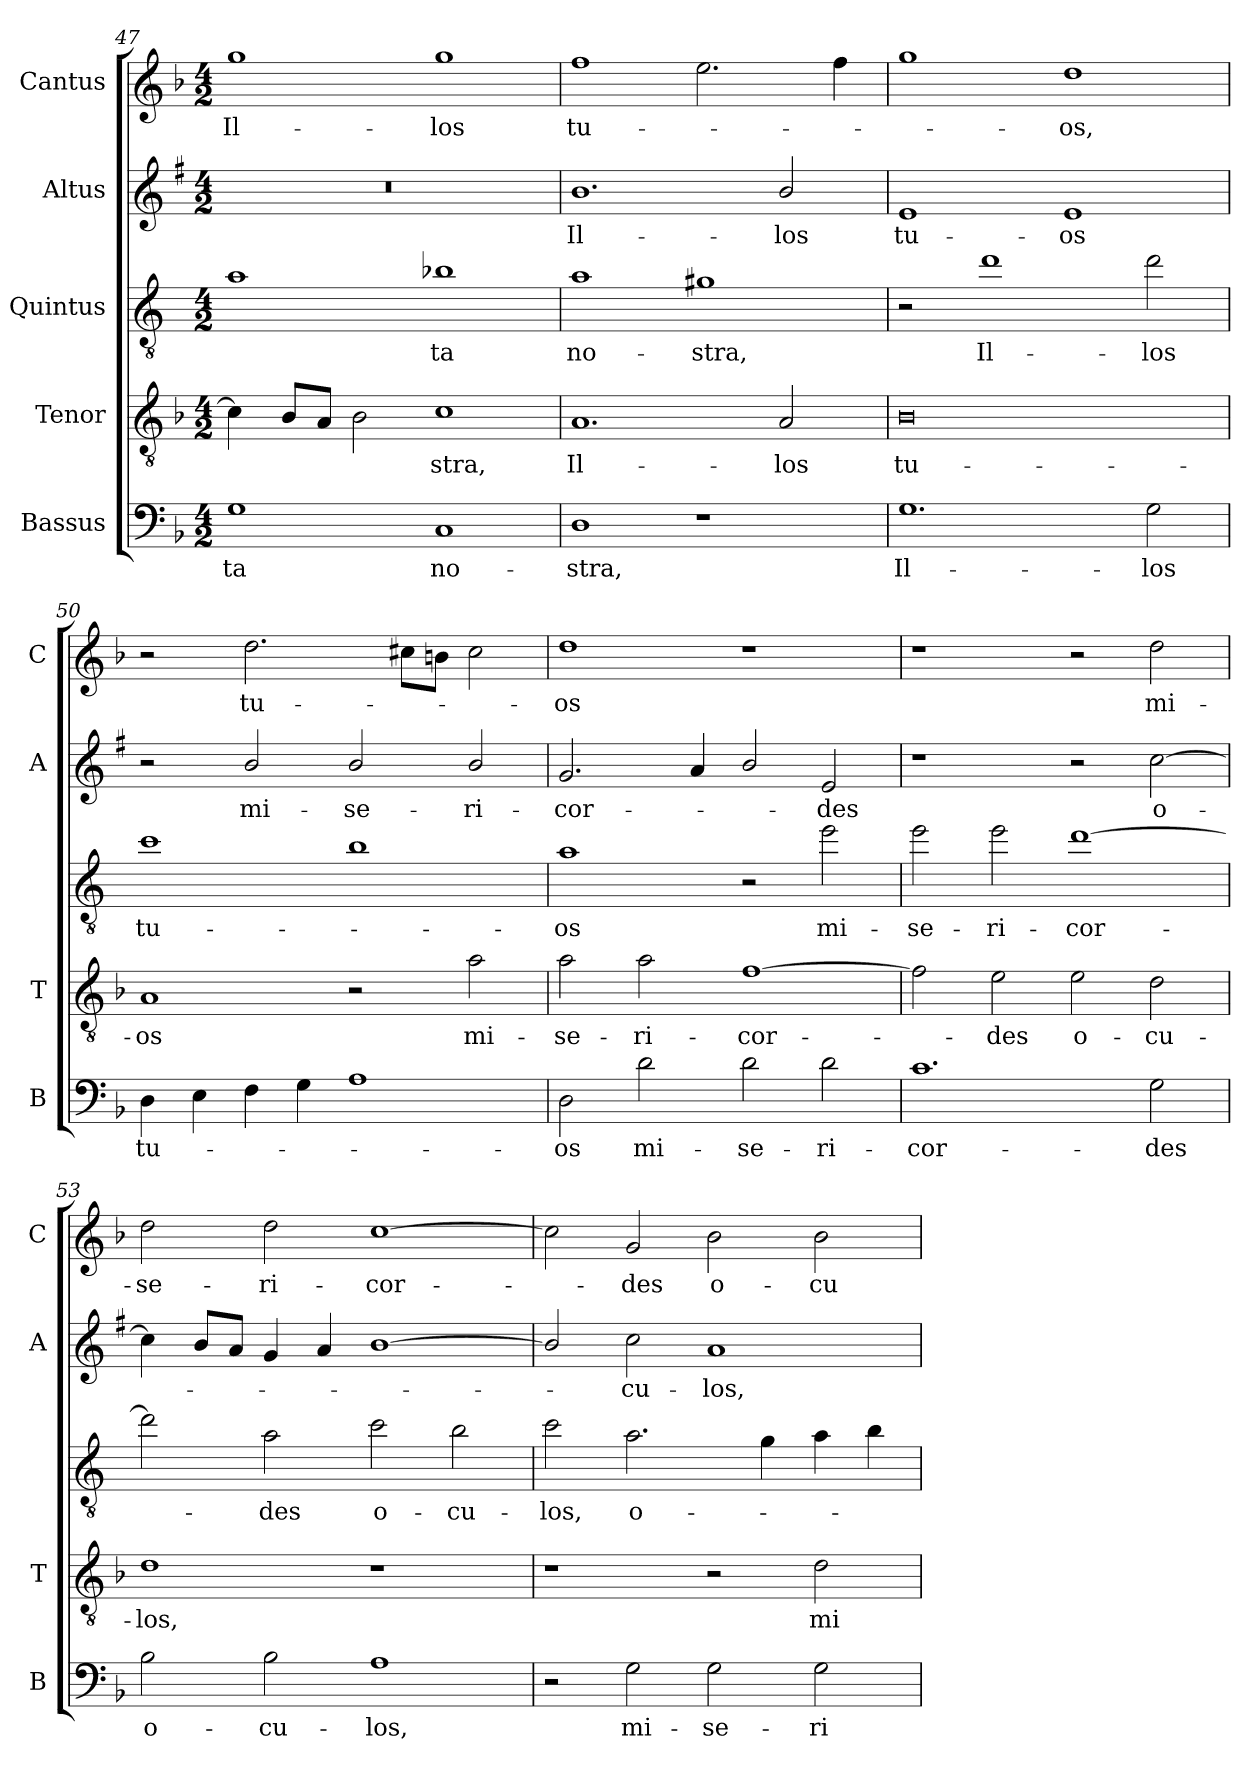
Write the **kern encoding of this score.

**kern	**text	**kern	**text	**kern	**text	**kern	**text	**kern	**text
*part5	*part5	*part4	*part4	*part3	*part3	*part2	*part2	*part1	*part1
*staff5	*staff5	*staff4	*staff4	*staff3	*staff3	*staff2	*staff2	*staff1	*staff1
*I"Bassus	*	*I"Tenor	*	*I"Quintus	*	*I"Altus	*	*I"Cantus	*
*I'B	*	*I'T	*	*	*	*I'A	*	*I'C	*
*clefF4	*	*clefGv2	*	*clefGv2	*	*clefG2	*	*clefG2	*
*	*	*	*	*ITrd4c7	*	*ITrd1c2	*	*	*
*k[b-]	*	*k[b-]	*	*k[b-]	*	*k[b-]	*	*k[b-]	*
*F:	*	*F:	*	*F:	*	*F:	*	*F:	*
*M4/2	*	*M4/2	*	*M4/2	*	*M4/2	*	*M4/2	*
=47	=47	=47	=47	=47	=47	=47	=47	=47	=47
!	!LO:LY:b	!	!	!	!	!	!	!	!LO:LY:b
1G	-ta	4c\]	.	1d	.	0r	.	1gg	Il-
.	.	8B-/L	.	.	.	.	.	.	.
.	.	8A/J	.	.	.	.	.	.	.
.	.	2B-\	.	.	.	.	.	.	.
!	!LO:LY:b	!	!LO:LY:b	!	!LO:LY:b	!	!	!	!LO:LY:b
1C	no-	1c	-stra,	1e-X	-ta	.	.	1gg	-los
=48	=48	=48	=48	=48	=48	=48	=48	=48	=48
!	!LO:LY:b	!	!LO:LY:b	!	!LO:LY:b	!	!LO:LY:b	!	!LO:LY:b
1D	-stra,	1.A	Il-	1d	no-	1.a	Il-	1ff	tu-
!	!	!	!	!	!LO:LY:b	!	!	!	!
1r	.	.	.	1c#X	-stra,	.	.	2.ee\	.
!	!	!	!LO:LY:b	!	!	!	!LO:LY:b	!	!
.	.	2A/	-los	.	.	2a/	-los	.	.
.	.	.	.	.	.	.	.	4ff\	.
=49	=49	=49	=49	=49	=49	=49	=49	=49	=49
!	!LO:LY:b	!	!LO:LY:b	!	!	!	!LO:LY:b	!	!
1.G	Il-	0B-	tu-	2r	.	1d	tu-	1gg	.
!	!	!	!	!	!LO:LY:b	!	!	!	!
.	.	.	.	1g	Il-	.	.	.	.
!	!	!	!	!	!	!	!LO:LY:b	!	!LO:LY:b
.	.	.	.	.	.	1d	-os	1dd	-os,
!	!LO:LY:b	!	!	!	!LO:LY:b	!	!	!	!
2G\	-los	.	.	2g\	-los	.	.	.	.
=50	=50	=50	=50	=50	=50	=50	=50	=50	=50
!	!LO:LY:b	!	!LO:LY:b	!	!LO:LY:b	!	!	!	!
4D\	tu-	1A	-os	1f	tu-	2r	.	2r	.
4E\	.	.	.	.	.	.	.	.	.
!	!	!	!	!	!	!	!LO:LY:b	!	!LO:LY:b
4F\	.	.	.	.	.	2a/	mi-	2.dd\	tu-
4G\	.	.	.	.	.	.	.	.	.
!	!	!	!	!	!	!	!LO:LY:b	!	!
1A	.	2r	.	1e	.	2a/	-se-	.	.
.	.	.	.	.	.	.	.	8cc#X\L	.
.	.	.	.	.	.	.	.	8bn\J	.
!	!	!	!LO:LY:b	!	!	!	!LO:LY:b	!	!
.	.	2a\	mi-	.	.	2a/	-ri-	2cc#\	.
!!LO:LB:g=z
=51	=51	=51	=51	=51	=51	=51	=51	=51	=51
!	!LO:LY:b	!	!LO:LY:b	!	!LO:LY:b	!	!LO:LY:b	!	!LO:LY:b
2D\	-os	2a\	-se-	1d	-os	2.f/	-cor-	1dd	-os
!	!LO:LY:b	!	!LO:LY:b	!	!	!	!	!	!
2d\	mi-	2a\	-ri-	.	.	.	.	.	.
.	.	.	.	.	.	4g/	.	.	.
!	!LO:LY:b	!	!LO:LY:b	!	!	!	!	!	!
2d\	-se-	[1f	-cor-	2r	.	2a/	.	1r	.
!	!LO:LY:b	!	!	!	!LO:LY:b	!	!LO:LY:b	!	!
2d\	-ri-	.	.	2a\	mi-	2d/	-des	.	.
=52	=52	=52	=52	=52	=52	=52	=52	=52	=52
!	!LO:LY:b	!	!	!	!LO:LY:b	!	!	!	!
1.c	-cor-	2f\]	.	2a\	-se-	1r	.	1r	.
!	!	!	!LO:LY:b	!	!LO:LY:b	!	!	!	!
.	.	2e\	-des	2a\	-ri-	.	.	.	.
!	!	!	!LO:LY:b	!	!LO:LY:b	!	!	!	!
.	.	2e\	o-	[1g	-cor-	2r	.	2r	.
!	!LO:LY:b	!	!LO:LY:b	!	!	!	!LO:LY:b	!	!LO:LY:b
2G\	-des	2d\	-cu-	.	.	[2b-\	o-	2dd\	mi-
=53	=53	=53	=53	=53	=53	=53	=53	=53	=53
!	!LO:LY:b	!	!LO:LY:b	!	!	!	!	!	!LO:LY:b
2B-\	o-	1d	-los,	2g\]	.	4b-\]	.	2dd\	-se-
.	.	.	.	.	.	8a/L	.	.	.
.	.	.	.	.	.	8g/J	.	.	.
!	!LO:LY:b	!	!	!	!LO:LY:b	!	!	!	!LO:LY:b
2B-\	-cu-	.	.	2d\	-des	4f/	.	2dd\	-ri-
.	.	.	.	.	.	4g/	.	.	.
!	!LO:LY:b	!	!	!	!LO:LY:b	!	!	!	!LO:LY:b
1A	-los,	1r	.	2f\	o-	[1a	.	[1cc	-cor-
!	!	!	!	!	!LO:LY:b	!	!	!	!
.	.	.	.	2e\	-cu-	.	.	.	.
=54	=54	=54	=54	=54	=54	=54	=54	=54	=54
!	!	!	!	!	!LO:LY:b	!	!	!	!
2r	.	1r	.	2f\	-los,	2a/]	.	2cc\]	.
!	!LO:LY:b	!	!	!	!LO:LY:b	!	!LO:LY:b	!	!LO:LY:b
2G\	mi-	.	.	2.d\	o-	2b-\	-cu-	2g/	-des
!	!LO:LY:b	!	!	!	!	!	!LO:LY:b	!	!LO:LY:b
2G\	-se-	2r	.	.	.	1g	-los,	2b-\	o-
.	.	.	.	4c\	.	.	.	.	.
!	!LO:LY:b	!	!LO:LY:b	!	!	!	!	!	!LO:LY:b
2G\	-ri-	2d\	mi-	4d\	.	.	.	2b-\	-cu-
.	.	.	.	4e\	.	.	.	.	.
=	=	=	=	=	=	=	=	=	=
*-	*-	*-	*-	*-	*-	*-	*-	*-	*-
